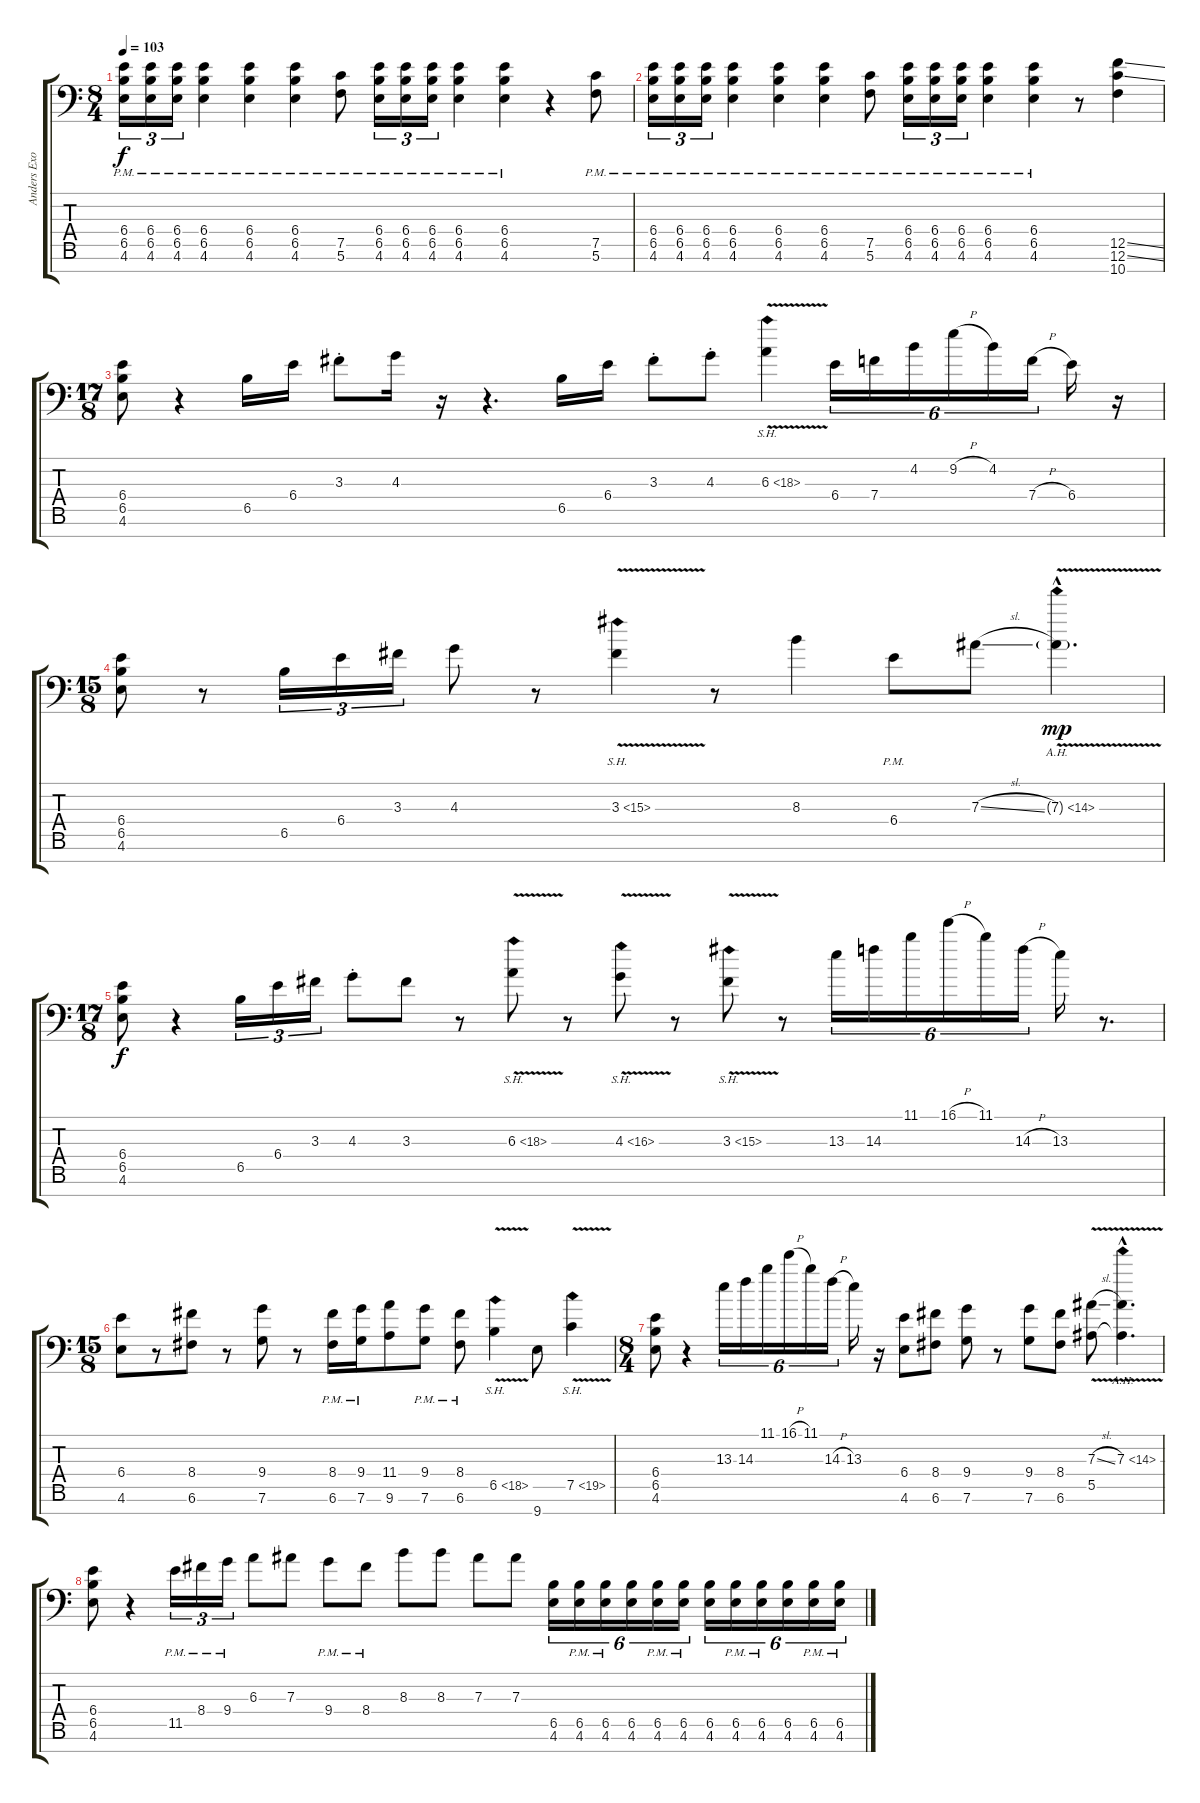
\track ("Anders Exo Kragh - rythem guitar" "Anders Exo") {instrument distortionguitar}
\staff {score tabs}
\tuning (C4 G3 Eb3 Bb2 F2 C2 G1) {hide}
\ts (8 4)
\tempo 103
\clef f4
\ks c
(6.4{pm} 6.5{pm} 4.6{pm}).16{tu (3 2) dy f instrument distortionguitar} (6.4{pm} 6.5{pm} 4.6{pm}).16{tu (3 2)} (6.4{pm} 6.5{pm} 4.6{pm}).16{tu (3 2)} (6.4{pm} 6.5{pm} 4.6{pm}).4 (6.4{pm} 6.5{pm} 4.6{pm}).4 (6.4{pm} 6.5{pm} 4.6{pm}).4 (7.5{pm} 5.6{pm}).8 (6.4{pm} 6.5{pm} 4.6{pm}).16{tu (3 2)} (6.4{pm} 6.5{pm} 4.6{pm}).16{tu (3 2)} (6.4{pm} 6.5{pm} 4.6{pm}).16{tu (3 2)} (6.4{pm} 6.5{pm} 4.6{pm}).4 (6.4{pm} 6.5{pm} 4.6{pm}).4 r.4 (7.5{pm} 5.6{pm}).8 |
(6.4{pm} 6.5{pm} 4.6{pm}).16{tu (3 2)} (6.4{pm} 6.5{pm} 4.6{pm}).16{tu (3 2)} (6.4{pm} 6.5{pm} 4.6{pm}).16{tu (3 2)} (6.4{pm} 6.5{pm} 4.6{pm}).4 (6.4{pm} 6.5{pm} 4.6{pm}).4 (6.4{pm} 6.5{pm} 4.6{pm}).4 (7.5{pm} 5.6{pm}).8 (6.4{pm} 6.5{pm} 4.6{pm}).16{tu (3 2)} (6.4{pm} 6.5{pm} 4.6{pm}).16{tu (3 2)} (6.4{pm} 6.5{pm} 4.6{pm}).16{tu (3 2)} (6.4{pm} 6.5{pm} 4.6{pm}).4 (6.4{pm} 6.5{pm} 4.6{pm}).4 r.8 (12.5{ss} 12.6{ss} 10.7).4 |
\ts (17 8)
(6.4 6.5 4.6).8 r.4 6.5.16 6.4.16 3.3{st}.8 4.3.16 r.16 r.4{d} 6.5.16 6.4.16 3.3{st}.8 4.3{st}.8 6.3{sh 12 v}.4 6.4.16{tu (6 4)} 7.4.16{tu (6 4)} 4.2.16{tu (6 4)} 9.2{h}.16{tu (6 4)} 4.2.16{tu (6 4)} 7.4{h}.16{tu (6 4)} 6.4.16 r.16 |
\ts (15 8)
(6.4 6.5 4.6).8 r.8 6.5.16{tu (3 2)} 6.4.16{tu (3 2)} 3.3.16{tu (3 2)} 4.3.8 r.8 3.3{sh 12 v}.4 r.8 8.3.4 6.4{pm}.8 7.3{sl}.8 7.3{ah 7 v g hac}.4{d dy mp} |
\ts (17 8)
(6.4 6.5 4.6).8{dy f} r.4 6.5.16{tu (3 2)} 6.4.16{tu (3 2)} 3.3.16{tu (3 2)} 4.3{st}.8 3.3.8 r.8 6.3{sh 12 v}.8 r.8 4.3{sh 12 v}.8 r.8 3.3{sh 12 v}.8 r.8 13.3.16{tu (6 4)} 14.3.16{tu (6 4)} 11.1.16{tu (6 4)} 16.1{h}.16{tu (6 4)} 11.1.16{tu (6 4)} 14.3{h}.16{tu (6 4)} 13.3.16 r.8{d} |
\ts (15 8)
(6.4 4.6).8 r.8 (8.4 6.6).8 r.8 (9.4 7.6).8 r.8 (8.4{pm} 6.6{pm}).16 (9.4{pm} 7.6).16 (11.4 9.6).8 (9.4{pm} 7.6{pm}).8 (8.4{pm} 6.6{pm}).8 6.5{sh 12 v}.4 9.7.8 7.5{sh 12 v}.4 |
\ts (8 4)
(6.4 6.5 4.6).8 r.4 13.3.16{tu (6 4)} 14.3.16{tu (6 4)} 11.1.16{tu (6 4)} 16.1{h}.16{tu (6 4)} 11.1.16{tu (6 4)} 14.3{h}.16{tu (6 4)} 13.3.16 r.16 (6.4 4.6).8 (8.4 6.6).8 (9.4 7.6).8 r.8 (9.4 7.6).8 (8.4 6.6).8 (7.3{sl} 5.5{v}).8 (7.3{ah 7 v hac} 5.5{hac t}).4{d} |
(6.4 6.5 4.6).8 r.4 11.5{pm}.16{tu (3 2)} 8.4{pm}.16{tu (3 2)} 9.4{pm}.16{tu (3 2)} 6.3.8 7.3.8 9.4{pm}.8 8.4{pm}.8 8.3.8 8.3.8 7.3.8 7.3.8 (6.5 4.6).16{tu (6 4)} (6.5{pm} 4.6{pm}).16{tu (6 4)} (6.5{pm} 4.6{pm}).16{tu (6 4)} (6.5 4.6).16{tu (6 4)} (6.5{pm} 4.6{pm}).16{tu (6 4)} (6.5{pm} 4.6{pm}).16{tu (6 4)} (6.5 4.6).16{tu (6 4)} (6.5{pm} 4.6{pm}).16{tu (6 4)} (6.5{pm} 4.6{pm}).16{tu (6 4)} (6.5 4.6).16{tu (6 4)} (6.5{pm} 4.6{pm}).16{tu (6 4)} (6.5{pm} 4.6{pm}).16{tu (6 4)}
